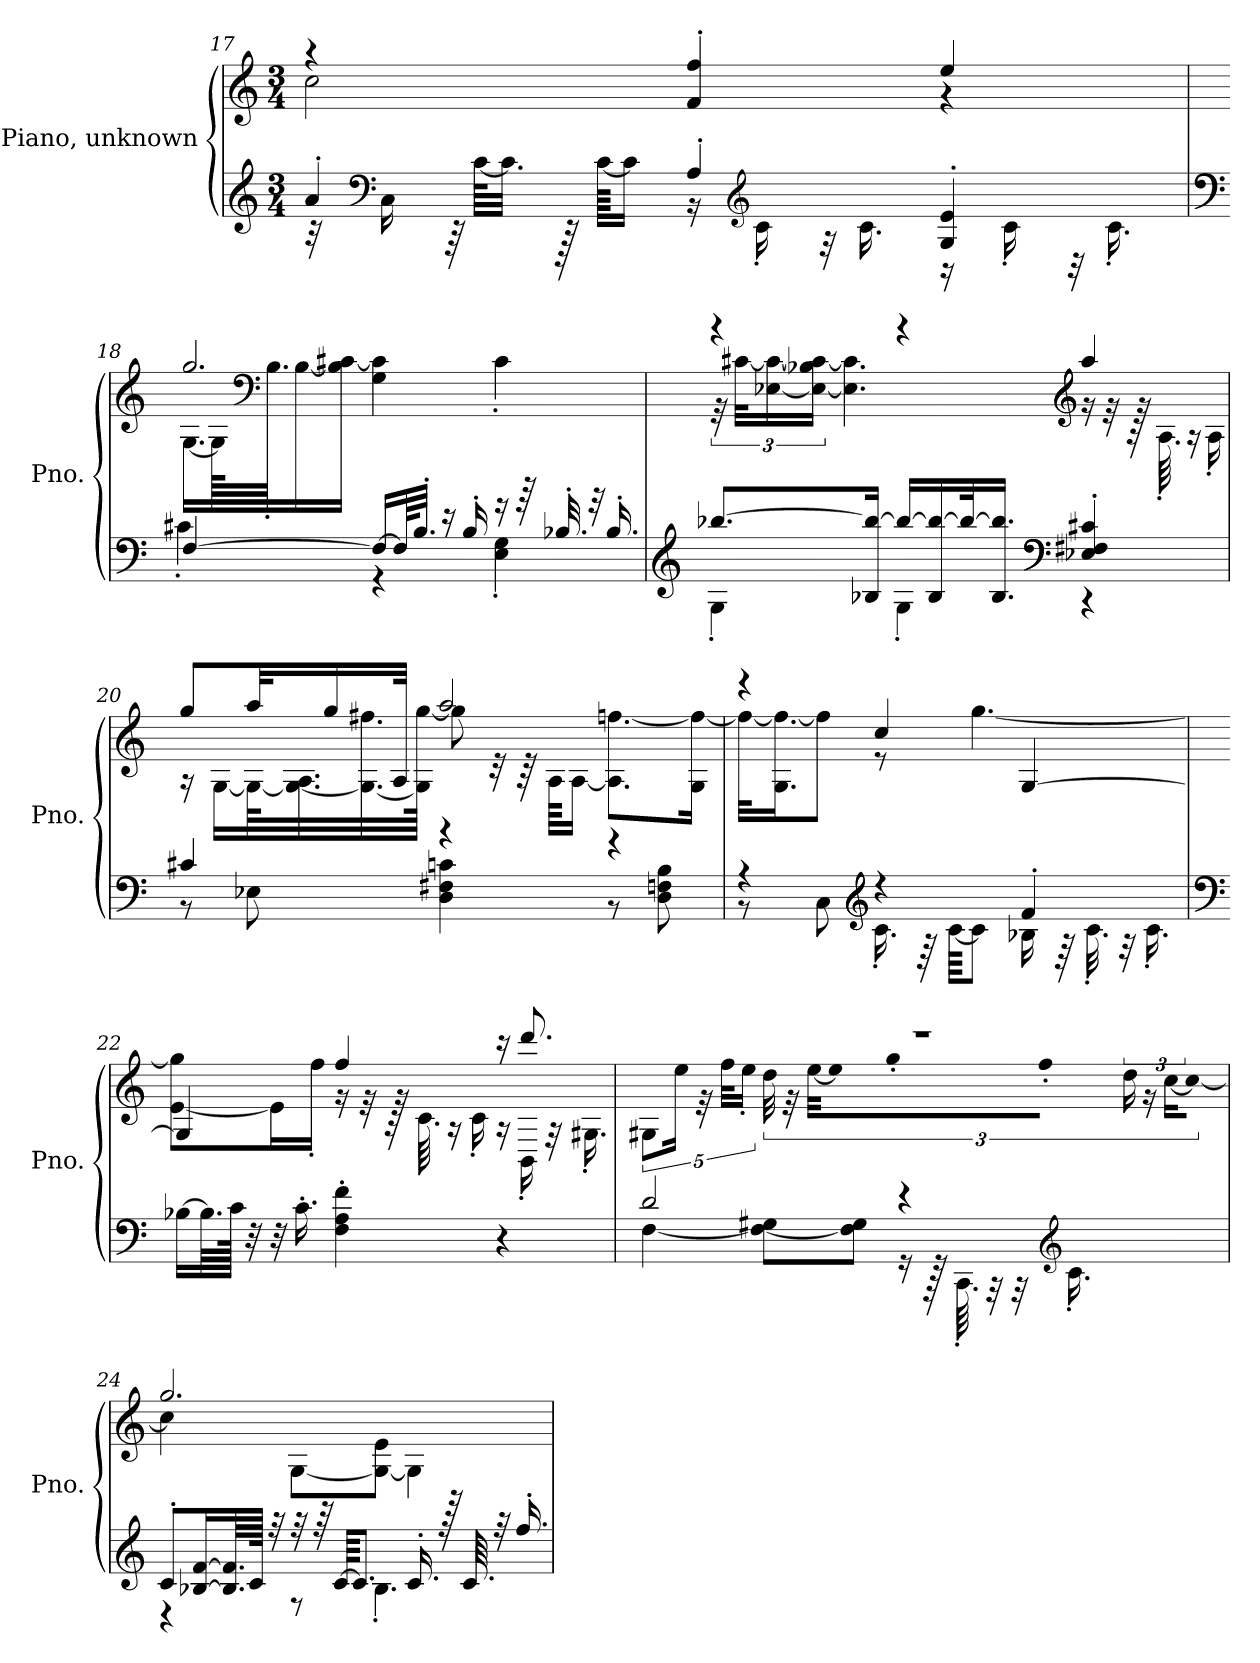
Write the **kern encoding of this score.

**kern	**kern
*part1	*part1
*staff2	*staff1
*I"Piano, unknown	*
*I'Pno.	*
*clefG2	*clefG2
*k[]	*k[]
*M3/4	*M3/4
=17	=17
*^	*^
4a'/	32r	4r	2cc\
*clefF4	*	*	*
.	16C\	.	.
.	64r	.	.
.	[64c\KLLL	.	.
.	32.c\JJJ]	.	.
.	128r	.	.
.	[128c\KKKLL	.	.
.	16c\JJ]	.	.
4A'/	16r	4f/' 4ff/'	.
*clefG2	*	*	*
.	16c'\	.	.
.	32r	.	.
.	16.c\	.	.
4G/' 4e/'	16r	4ee/	4r
.	16c'\	.	.
.	32r	.	.
.	16.c'\	.	.
!!LO:LB:g=z	!!
=18	=18	=18	=18
*clefF4	*	*	*
[4F/	4c#X'\	2.gg/	[16.G\LL
.	.	.	128G\KLL]
*	*	*clefF4	*
.	.	.	64.B'\JJ
.	.	.	[16B\
.	.	.	16B\] [16c#X\JJ
16F/LL_	4r	.	4G\ 4c#\]
64F/KL]	.	.	.
32.B'/JJJ	.	.	.
16r	.	.	.
16B'/	.	.	.
16r	4E\' 4G\'	.	4c#'\
64r	.	.	.
32.B-X'/	.	.	.
32r	.	.	.
16.B-'/	.	.	.
!!LO:LB:g=z	!!
=19	=19	=19	=19
*clefG2	*	*	*
[8.bb-X/L	4G'\	4r	48r
.	.	.	[48c#X\KLL
.	.	.	[24E-X\ 24c#\_
.	.	.	24E-\_ 24B-X\ 24c#\_JJ
.	.	.	4.E-\] 4.c#\]
16B-X/ 16bb-/_Jk	.	.	.
16bb-/LL_	4G'\	4r	.
16B-/ 16bb-/_	.	.	.
32bb-/K_	.	.	.
16.B-/ 16.bb-/]JJ	.	.	.
*clefF4	*	*clefG2	*
4E-X/' 4F#X/' 4c#X/'	4r	4aa/	16r
.	.	.	32r
.	.	.	128r
.	.	.	64.A'\
.	.	.	16r
.	.	.	16A'\
!!LO:PB:g=z	!!
=20	=20	=20	=20
4c#X/	8r	8gg/L	16r
.	.	.	[16G\LL
.	8E-X\	32aa/KL	64G\KL_
.	.	.	32.G\_ 32.A\
.	.	16gg/	.
.	.	.	32.G\_ 32.ff#X\
.	.	32A/JJk	.
.	.	.	64G\] [64gg\JJJk
4r	4D\ 4F#X\ 4cn\	2aa/	8gg\]
.	.	.	32r
.	.	.	64r
.	.	.	64A\KKLL
.	.	.	[16A\JJ
4r	8r	.	8.A\] [8.ffn\L
.	8D\ 8Fn\ 8B\	.	.
.	.	.	16G\ 16ff\_Jk
=21	=21	=21	=21
4r	8r	4r	32ff\KLL_
.	.	.	16.G\ 16.ff\_J
.	8C\	.	8ff\J]
*clefG2	*	*	*
4r	16.c'\	4cc/	8r
.	64r	.	.
.	[64c\KKKL	.	.
.	8c\J]	.	[4.gg\
4f'/	16B-X\	[4G/	.
.	64r	.	.
.	32.c'\	.	.
.	32r	.	.
.	16.c'\	.	.
*v	*v	*	*
!!LO:LB:g=z	!!
=22	=22	=22
*clefF4	*	*
[16B-X\LL	4G/]	[8e\ 8gg\]L
64.B-\LL]	.	.
128c\JJJJk	.	.
32r	.	.
32r	.	16e\L]
16.c'\	.	.
.	.	16ff'\JJ
4F\' 4A\' 4f\'	4ff/	16r
.	.	32r
.	.	128r
.	.	64.c\
.	.	16r
.	.	16c'\
4r	16r	16r
.	8.ddd/	16BB'\
.	.	32r
.	.	16.G#X'\
=23	=23	=23
*^	*	*
2d/	[4F\	2.r	10G#X\L
.	.	.	20ee\Jk
.	.	.	40r
.	.	.	40ff\KLL
.	.	.	20ee'\JJ
.	8F\_ 8G#X\L	.	48dd\
.	.	.	48r
.	.	.	[48ee\KLL
.	.	.	16ee\]
.	8F\] 8G#\J	.	16gg'\
.	.	.	16ff'\JJ
4r	16r	.	24dd\
.	.	.	24r
.	128r	.	.
.	64.CC'\	.	.
.	.	.	[24cc\KL
.	32r	.	.
.	32r	.	8cc\J_
*clefG2	*	*	*
.	16.c'\	.	.
!!LO:LB:g=z	!!
=24	=24	=24	=24
8c'/L	4r	2.gg/	4cc\]
[16B-X/ [16f/L	.	.	.
64.B-/] 64.f/]LL	.	.	.
128c/JJJJk	.	.	.
32r	.	.	.
32r	8r	.	[8G\L
64r	.	.	.
[64c/KKKL	.	.	.
8.c/J]	.	.	.
.	4.B-'\	.	8G\_ 8e\J
16.c'/	.	.	4G\]
128r	.	.	.
64.c/	.	.	.
32r	.	.	.
16.ff'/	.	.	.
*v	*v	*	*
*	*v	*v
=	=
*-	*-
